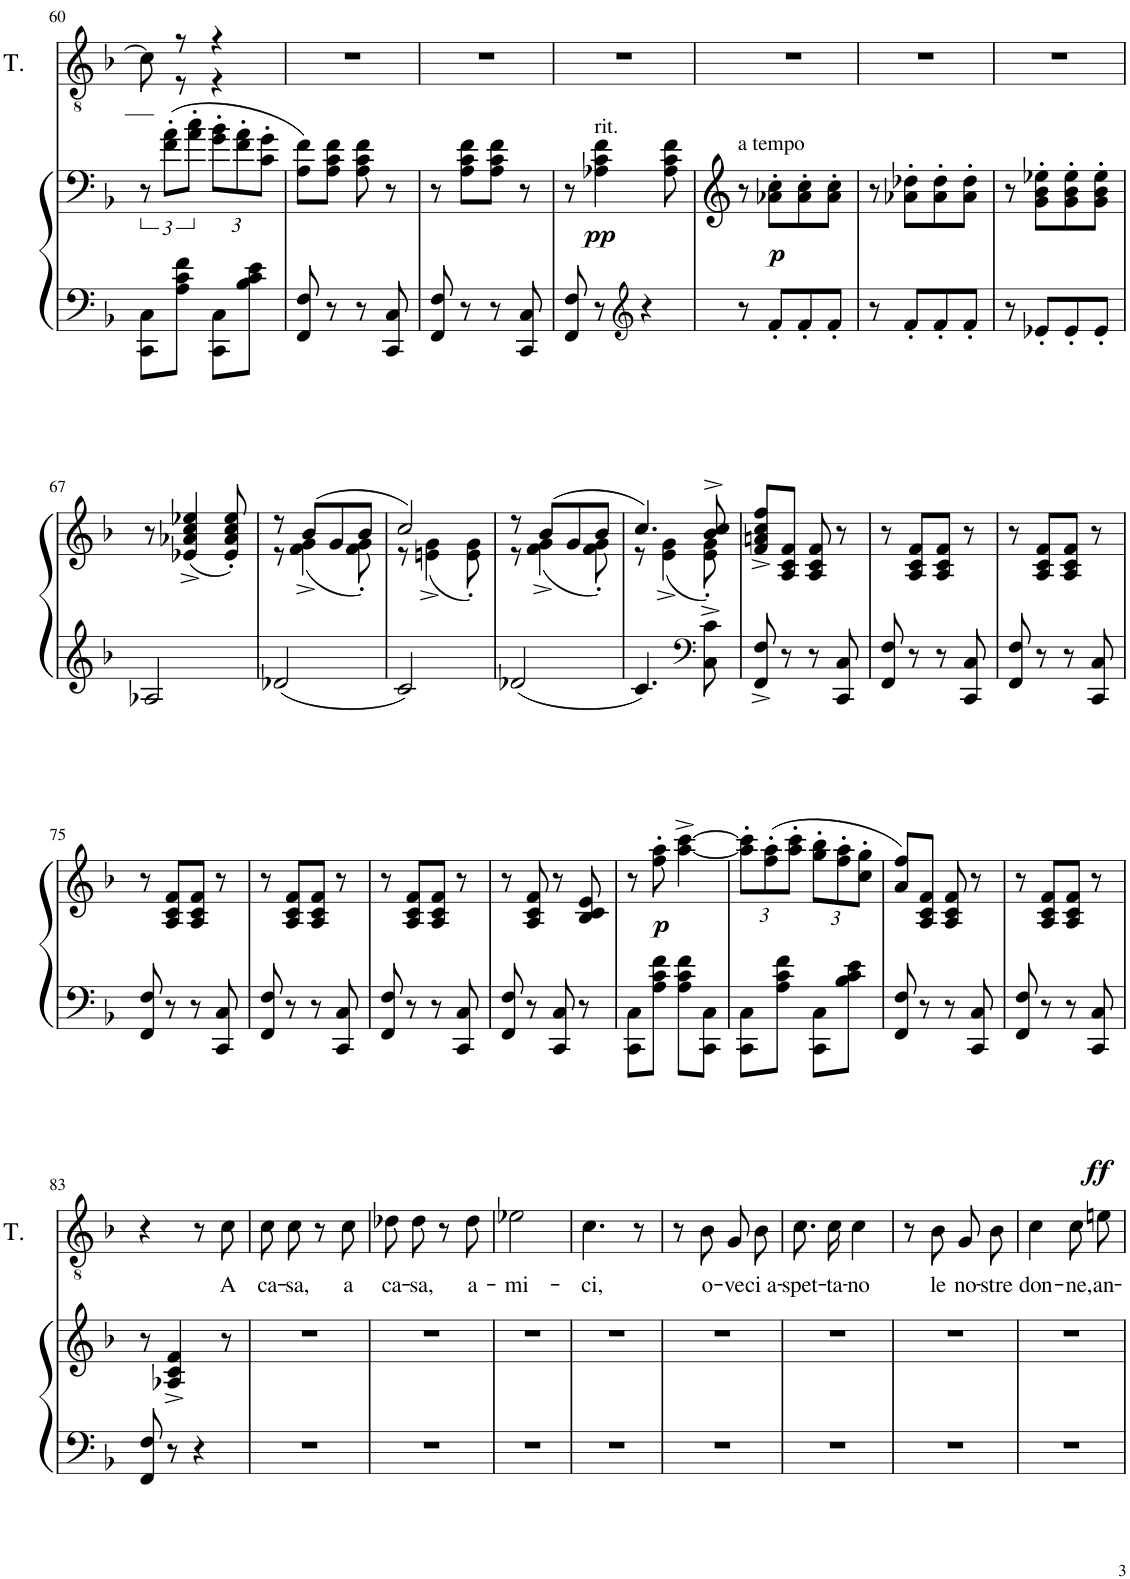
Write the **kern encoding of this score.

**kern	**kern	**dynam	**kern	**text	**dynam
*part2	*part2	*part2	*part1	*part1	*part1
*staff3	*staff2	*staff2/3	*staff1	*staff1	*staff1
*I"Piano	*	*	*I"Ténor	*	*
*I'Pno	*	*	*I'T.	*	*
!!LO:PB:g=z
*clefF4	*clefF4	*	*clefGv2	*	*
*k[b-]	*k[b-]	*	*k[b-]	*	*
*M2/4	*M2/4	*	*M2/4	*	*
=60	=60	=60	=60	=60	=60
*	*	*	*^	*	*
8CC\ 8C\L	12r	.	8c\]	8ryy	.	.
.	(12f\' 12a\'L	.	.	.	.	.
8A\ 8c\ 8f\J	.	.	8r	8r	.	.
.	12a\' 12cc\'J	.	.	.	.	.
*	*Xbrackettup	*	*	*	*	*
8CC\ 8C\L	12g\' 12b-\'L	.	4r	4r	.	.
.	12f\' 12a\'	.	.	.	.	.
8B-\ 8c\ 8e\J	.	.	.	.	.	.
.	12c\' 12g\'J	.	.	.	.	.
*	*	*	*v	*v	*	*
=61	=61	=61	=61	=61	=61
8FF/ 8F/	8A\ 8f\L)	.	2r	.	.
8r	8A\ 8c\ 8f\J	.	.	.	.
8r	8A\ 8c\ 8f\	.	.	.	.
8CC/ 8C/	8r	.	.	.	.
=62	=62	=62	=62	=62	=62
8FF/ 8F/	8r	.	2r	.	.
8r	8A\ 8c\ 8f\L	.	.	.	.
8r	8A\ 8c\ 8f\J	.	.	.	.
8CC/ 8C/	8r	.	.	.	.
=63	=63	=63	=63	=63	=63
8FF/ 8F/	8r	.	2r	.	.
!	!LO:TX:a:t=rit.	!	!	!	!
!	!	!LO:DY:b	!	!	!
8r	4A-X\ 4c\ 4f\	pp	.	.	.
*clefG2	*	*	*	*	*
4r	.	.	.	.	.
.	8A-\ 8c\ 8f\	.	.	.	.
=64	=64	=64	=64	=64	=64
!	!LO:TX:a:t=a tempo	!	!	!	!
8r	8r	.	2r	.	.
!	!	!LO:DY:b	!	!	!
8f'/L	8a-X\' 8cc\'L	p	.	.	.
8f'/	8a-\' 8cc\'	.	.	.	.
8f'/J	8a-\' 8cc\'J	.	.	.	.
=65	=65	=65	=65	=65	=65
8r	8r	.	2r	.	.
8f'/L	8a-X\' 8dd-X\'L	.	.	.	.
8f'/	8a-\' 8dd-\'	.	.	.	.
8f'/J	8a-\' 8dd-\'J	.	.	.	.
=66	=66	=66	=66	=66	=66
8r	8r	.	2r	.	.
8e-X'/L	8g\' 8b-\' 8ee-X\'L	.	.	.	.
8e-'/	8g\' 8b-\' 8ee-\'	.	.	.	.
8e-'/J	8g\' 8b-\' 8ee-\'J	.	.	.	.
!!LO:LB:g=z
=67	=67	=67	=67	=67	=67
2A-X/	8r	.	2r	.	.
.	(4e-X/^ 4a-X/^ 4cc/^ 4ee-X/^	.	.	.	.
.	8e-/' 8a-/' 8cc/' 8ee-/')	.	.	.	.
=68	=68	=68	=68	=68	=68
*	*^	*	*	*	*
2d-X/	8r	8r	.	2r	.	.
.	(8b-/L	(4f\^ 4g\^	.	.	.	.
.	8g/	.	.	.	.	.
.	8b-/J	8f\' 8g\')	.	.	.	.
=69	=69	=69	=69	=69	=69	=69
2c/	2cc/)	8r	.	2r	.	.
.	.	(4en\^ 4g\^	.	.	.	.
.	.	8e\' 8g\')	.	.	.	.
=70	=70	=70	=70	=70	=70	=70
2d-X/	8r	8r	.	2r	.	.
.	(8b-/L	(4f\^ 4g\^	.	.	.	.
.	8g/	.	.	.	.	.
.	8b-/J	8f\' 8g\')	.	.	.	.
=71	=71	=71	=71	=71	=71	=71
4.c/	4.cc/)	8r	.	2r	.	.
.	.	(4e\^ 4g\^	.	.	.	.
*clefF4	*	*	*	*	*	*
8C\^ 8c\^	8b-/^ 8cc/^	8e\' 8g\')	.	.	.	.
*	*v	*v	*	*	*	*
=72	=72	=72	=72	=72	=72
8FF/^ 8F/^	8f/^ 8an/^ 8cc/^ 8ff/^L	.	2r	.	.
8r	8A/ 8c/ 8f/J	.	.	.	.
8r	8A/ 8c/ 8f/	.	.	.	.
8CC/ 8C/	8r	.	.	.	.
=73	=73	=73	=73	=73	=73
8FF/ 8F/	8r	.	2r	.	.
8r	8A/ 8c/ 8f/L	.	.	.	.
8r	8A/ 8c/ 8f/J	.	.	.	.
8CC/ 8C/	8r	.	.	.	.
=74	=74	=74	=74	=74	=74
8FF/ 8F/	8r	.	2r	.	.
8r	8A/ 8c/ 8f/L	.	.	.	.
8r	8A/ 8c/ 8f/J	.	.	.	.
8CC/ 8C/	8r	.	.	.	.
!!LO:LB:g=z
=75	=75	=75	=75	=75	=75
8FF/ 8F/	8r	.	2r	.	.
8r	8A/ 8c/ 8f/L	.	.	.	.
8r	8A/ 8c/ 8f/J	.	.	.	.
8CC/ 8C/	8r	.	.	.	.
=76	=76	=76	=76	=76	=76
8FF/ 8F/	8r	.	2r	.	.
8r	8A/ 8c/ 8f/L	.	.	.	.
8r	8A/ 8c/ 8f/J	.	.	.	.
8CC/ 8C/	8r	.	.	.	.
=77	=77	=77	=77	=77	=77
8FF/ 8F/	8r	.	2r	.	.
8r	8A/ 8c/ 8f/L	.	.	.	.
8r	8A/ 8c/ 8f/J	.	.	.	.
8CC/ 8C/	8r	.	.	.	.
=78	=78	=78	=78	=78	=78
8FF/ 8F/	8r	.	2r	.	.
8r	8A/ 8c/ 8f/	.	.	.	.
8CC/ 8C/	8r	.	.	.	.
8r	8B-/ 8c/ 8e/	.	.	.	.
=79	=79	=79	=79	=79	=79
8CC\ 8C\L	8r	.	2r	.	.
!	!	!LO:DY:b	!	!	!
8A\ 8c\ 8f\J	8ff\' 8aa\'	p	.	.	.
8A\ 8c\ 8f\L	[4aa\^ [4ccc\^	.	.	.	.
8CC\ 8C\J	.	.	.	.	.
=80	=80	=80	=80	=80	=80
8CC\ 8C\L	12aa\]' 12ccc\]'L	.	2r	.	.
.	(12ff\' 12aa\'	.	.	.	.
8A\ 8c\ 8f\J	.	.	.	.	.
.	12aa\' 12ccc\'J	.	.	.	.
8CC\ 8C\L	12gg\' 12bb-\'L	.	.	.	.
.	12ff\' 12aa\'	.	.	.	.
8B-\ 8c\ 8e\J	.	.	.	.	.
.	12cc\' 12gg\'J	.	.	.	.
=81	=81	=81	=81	=81	=81
8FF/ 8F/	8a/ 8ff/L)	.	2r	.	.
8r	8A/ 8c/ 8f/J	.	.	.	.
8r	8A/ 8c/ 8f/	.	.	.	.
8CC/ 8C/	8r	.	.	.	.
=82	=82	=82	=82	=82	=82
8FF/ 8F/	8r	.	2r	.	.
8r	8A/ 8c/ 8f/L	.	.	.	.
8r	8A/ 8c/ 8f/J	.	.	.	.
8CC/ 8C/	8r	.	.	.	.
!!LO:LB:g=z
=83	=83	=83	=83	=83	=83
8FF/ 8F/	8r	.	4r	.	.
8r	4A-X/^ 4c/^ 4f/^	.	.	.	.
4r	.	.	8r	.	.
!	!	!	!	!LO:LY:b	!
.	8r	.	8c\	A	.
=84	=84	=84	=84	=84	=84
!	!	!	!	!LO:LY:b	!
2r	2r	.	8c\L	ca-	.
!	!	!	!	!LO:LY:b	!
.	.	.	8c\J	-sa,	.
.	.	.	8r	.	.
!	!	!	!	!LO:LY:b	!
.	.	.	8c\	a	.
=85	=85	=85	=85	=85	=85
!	!	!	!	!LO:LY:b	!
2r	2r	.	8d-X\L	ca-	.
!	!	!	!	!LO:LY:b	!
.	.	.	8d-\J	-sa,	.
.	.	.	8r	.	.
!	!	!	!	!LO:LY:b	!
.	.	.	8d-\	a-	.
=86	=86	=86	=86	=86	=86
!	!	!	!	!LO:LY:b	!
2r	2r	.	2e-X\	-mi-	.
=87	=87	=87	=87	=87	=87
!	!	!	!	!LO:LY:b	!
2r	2r	.	4.c\	-ci,	.
.	.	.	8r	.	.
=88	=88	=88	=88	=88	=88
2r	2r	.	8r	.	.
!	!	!	!	!LO:LY:b	!
.	.	.	8B-\	o-	.
!	!	!	!	!LO:LY:b	!
.	.	.	8G/L	-ve	.
!	!	!	!	!LO:LY:b	!
.	.	.	8B-/J	ci a-	.
=89	=89	=89	=89	=89	=89
!	!	!	!	!LO:LY:b	!
2r	2r	.	8.c\L	-spet-	.
!	!	!	!	!LO:LY:b	!
.	.	.	16c\Jk	-ta-	.
!	!	!	!	!LO:LY:b	!
.	.	.	4c\	-no	.
=90	=90	=90	=90	=90	=90
2r	2r	.	8r	.	.
!	!	!	!	!LO:LY:b	!
.	.	.	8B-\	le	.
!	!	!	!	!LO:LY:b	!
.	.	.	8G/L	no-	.
!	!	!	!	!LO:LY:b	!
.	.	.	8B-/J	-stre	.
=91	=91	=91	=91	=91	=91
!	!	!	!	!LO:LY:b	!
2r	2r	.	4c\	don-	.
!	!	!	!	!LO:LY:b	!
.	.	.	8c\L	-ne,	.
!	!	!	!	!LO:LY:b	!LO:DY:a
.	.	.	8en\J	an-	ff
=	=	=	=	=	=
*-	*-	*-	*-	*-	*-
